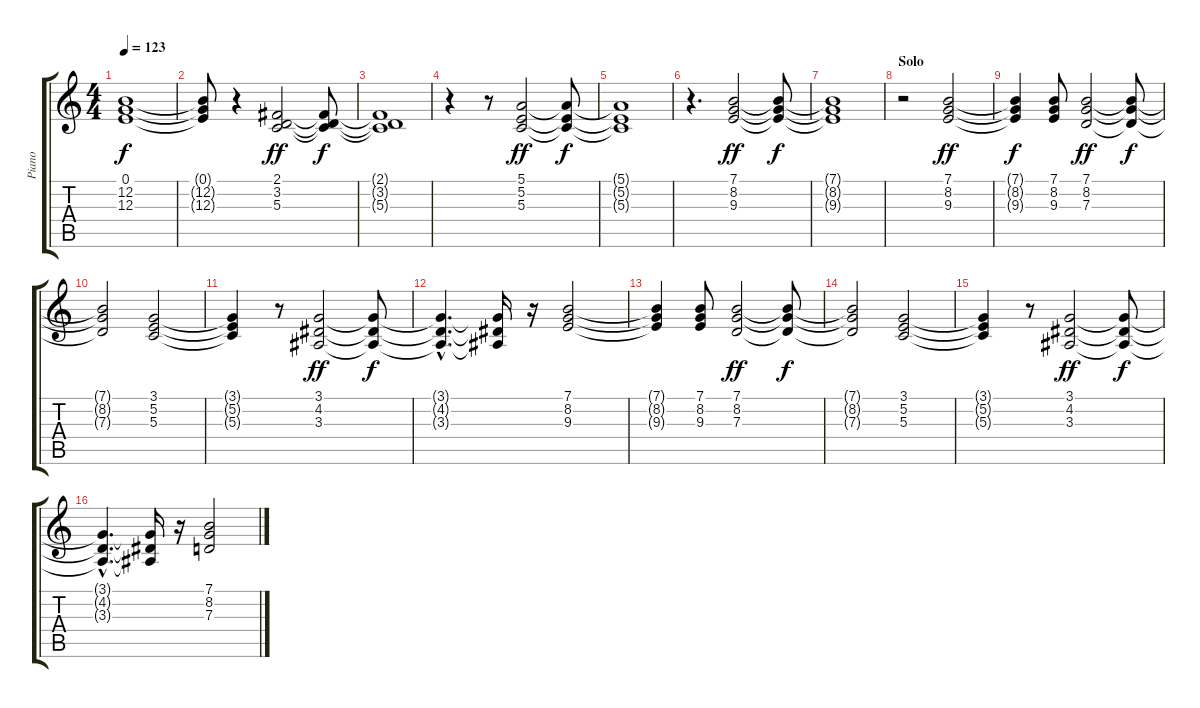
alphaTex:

\track ("Piano" "Piano") {instrument electricpiano2}
\staff {score tabs}
\tuning (E4 B3 G3 D3 A2 E2) {hide}
\ts (4 4)
\tempo 123
\clef g2
\ks c
(0.1{t} 12.2{t} 12.3{t}).1{dy f} |
(0.1{t} 12.2{t} 12.3{t}).8 r.4 (2.1 3.2 5.3).2{dy ff} (2.1{t} 3.2{t} 5.3{t}).8{dy f} |
(2.1{t} 3.2{t} 5.3{t}).1 |
r.4 r.8 (5.1 5.2 5.3).2{dy ff} (5.1{t} 5.2{t} 5.3{t}).8{dy f} |
(5.1{t} 5.2{t} 5.3{t}).1 |
r.4{d} (7.1 8.2 9.3).2{dy ff} (7.1{t} 8.2{t} 9.3{t}).8{dy f} |
(7.1{t} 8.2{t} 9.3{t}).1 |
\section ("" "Solo")
r.2 (7.1 8.2 9.3).2{dy ff} |
(7.1{t} 8.2{t} 9.3{t}).4{dy f} (7.1 8.2 9.3).8 (7.1 8.2 7.3).2{dy ff} (7.1{t} 8.2{t} 7.3{t}).8{dy f} |
(7.1{t} 8.2{t} 7.3{t}).2 (3.1 5.2 5.3).2 |
(3.1{t} 5.2{t} 5.3{t}).4 r.8 (3.1 4.2 3.3).2{dy ff} (3.1{t} 4.2{t} 3.3{t}).8{dy f} |
(3.1{hac t} 4.2{hac t} 3.3{hac t}).4{d} (3.1{t} 4.2{t} 3.3{t}).16 r.16 (7.1 8.2 9.3).2 |
(7.1{t} 8.2{t} 9.3{t}).4 (7.1 8.2 9.3).8 (7.1 8.2 7.3).2{dy ff} (7.1{t} 8.2{t} 7.3{t}).8{dy f} |
(7.1{t} 8.2{t} 7.3{t}).2 (3.1 5.2 5.3).2 |
(3.1{t} 5.2{t} 5.3{t}).4 r.8 (3.1 4.2 3.3).2{dy ff} (3.1{t} 4.2{t} 3.3{t}).8{dy f} |
(3.1{hac t} 4.2{hac t} 3.3{hac t}).4{d} (3.1{t} 4.2{t} 3.3{t}).16 r.16 (7.1 8.2 7.3).2
